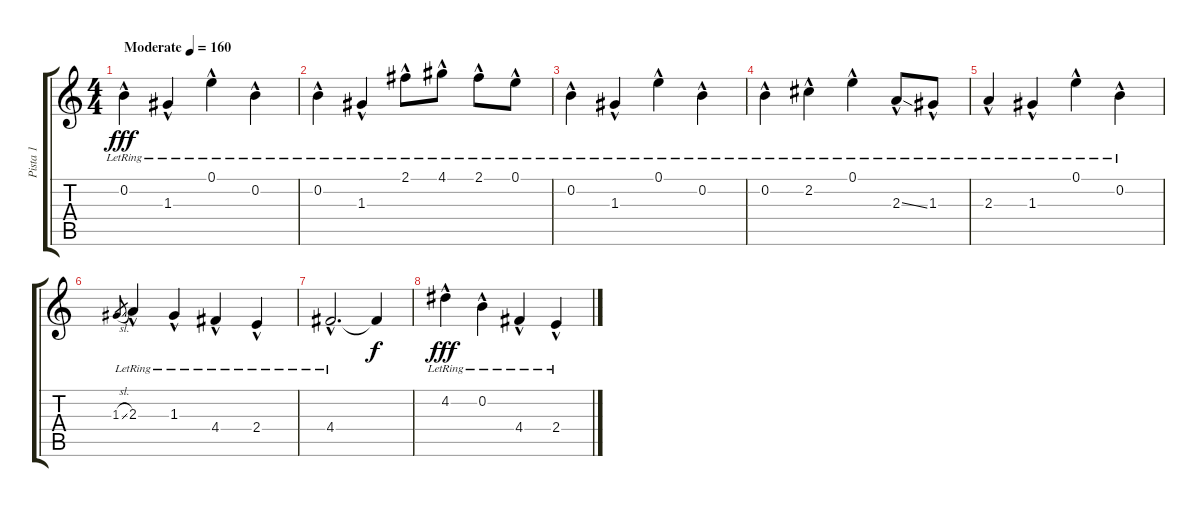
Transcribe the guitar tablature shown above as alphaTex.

\track ("Pista 1" "Pista 1") {solo instrument acousticguitarsteel}
\staff {score tabs}
\tuning (E4 B3 G3 D3 A2 E2) {hide}
\ts (4 4)
\tempo (160 "Moderate")
\clef g2
\ks c
0.2{hac lr}.4{dy fff instrument acousticguitarsteel} 1.3{hac lr}.4 0.1{hac lr}.4 0.2{hac lr}.4 |
0.2{hac lr}.4 1.3{hac lr}.4 2.1{hac lr}.8 4.1{hac lr}.8 2.1{hac lr}.8 0.1{hac lr}.8 |
0.2{hac lr}.4 1.3{hac lr}.4 0.1{hac lr}.4 0.2{hac lr}.4 |
0.2{hac lr}.4 2.2{hac lr}.4 0.1{hac lr}.4 2.3{ss hac lr}.8 1.3{hac lr}.8 |
2.3{hac lr}.4 1.3{hac lr}.4 0.1{hac lr}.4 0.2{hac lr}.4 |
1.3{sl}.8{gr} 2.3{hac lr}.4 1.3{hac lr}.4 4.4{hac lr}.4 2.4{hac lr}.4 |
4.4{hac lr}.2{d} 4.4{t}.4{dy f} |
4.2{hac lr}.4{dy fff} 0.2{hac lr}.4 4.4{hac lr}.4 2.4{hac lr}.4
